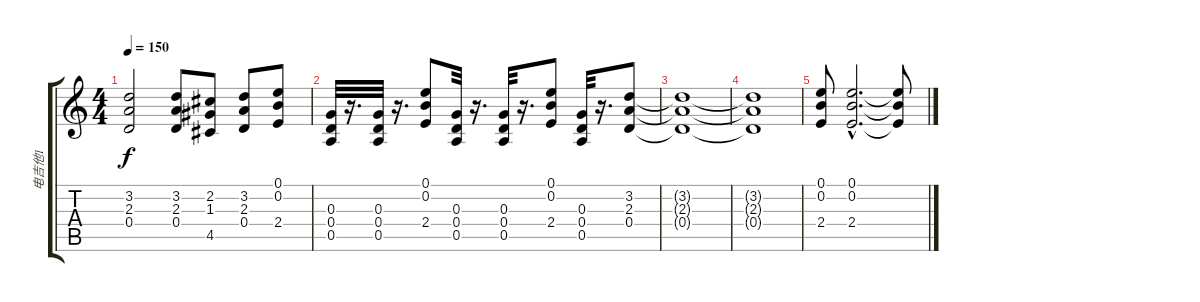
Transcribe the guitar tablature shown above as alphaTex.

\track ("电吉他1" "电吉他1") {instrument distortionguitar}
\staff {score tabs}
\tuning (E4 B3 G3 D3 A2 E2) {hide}
\ts (4 4)
\tempo 150
\clef g2
\ks c
(3.2 2.3 0.4).2{dy f} (3.2 2.3 0.4).8 (2.2 1.3 4.5).8 (3.2 2.3 0.4).8 (0.1 0.2 2.4).8 |
(0.3 0.4 0.5).32 r.16{d} (0.3 0.4 0.5).32 r.16{d} (0.1 0.2 2.4).8 (0.3 0.4 0.5).32 r.16{d} (0.3 0.4 0.5).32 r.16{d} (0.1 0.2 2.4).8 (0.3 0.4 0.5).32 r.16{d} (3.2 2.3 0.4).8 |
(3.2{t} 2.3{t} 0.4{t}).1 |
(3.2{t} 2.3{t} 0.4{t}).1 |
(0.1 0.2 2.4).8 (0.1{hac} 0.2{hac} 2.4{hac}).2{d} (0.1{t} 0.2{t} 2.4{t}).8
